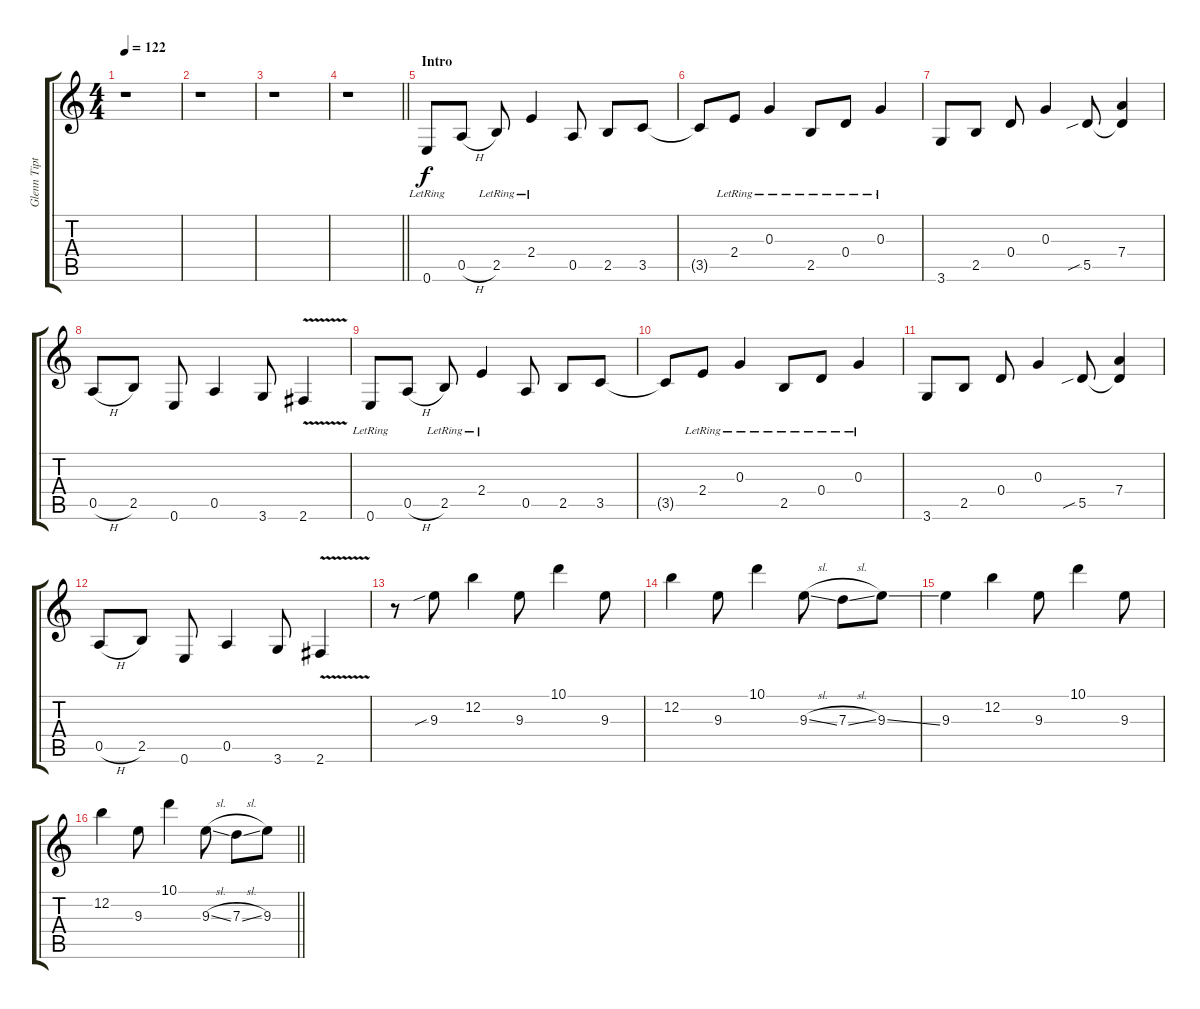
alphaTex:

\track ("Glenn Tipton" "Glenn Tipt") {instrument overdrivenguitar}
\staff {score tabs}
\tuning (E4 B3 G3 D3 A2 E2) {hide}
\ts (4 4)
\section ("" "")
\tempo 122
\clef g2
\ks c
r.1{dy f instrument overdrivenguitar} |
r.1 |
r.1 |
\barLineRight lightlight
r.1 |
\section ("" "Intro")
0.6{lr}.8 0.5{h}.8 2.5{lr}.8 2.4{lr}.4 0.5.8 2.5.8 3.5.8 |
3.5{t}.8 2.4{lr}.8 0.3{lr}.4 2.5{lr}.8 0.4{lr}.8 0.3{lr}.4 |
3.6.8 2.5.8 0.4.8 0.3.4 5.5{sib}.8 (7.4 5.5{t}).4 |
0.5{h}.8 2.5.8 0.6.8 0.5.4 3.6.8 2.6{v}.4 |
0.6{lr}.8 0.5{h}.8 2.5{lr}.8 2.4{lr}.4 0.5.8 2.5.8 3.5.8 |
3.5{t}.8 2.4{lr}.8 0.3{lr}.4 2.5{lr}.8 0.4{lr}.8 0.3{lr}.4 |
3.6.8 2.5.8 0.4.8 0.3.4 5.5{sib}.8 (7.4 5.5{t}).4 |
0.5{h}.8 2.5.8 0.6.8 0.5.4 3.6.8 2.6{v}.4 |
r.8 9.3{sib}.8 12.2.4 9.3.8 10.1.4 9.3.8 |
12.2.4 9.3.8 10.1.4 9.3{sl}.8 7.3{sl}.8 9.3{ss}.8 |
9.3.4 12.2.4 9.3.8 10.1.4 9.3.8 |
\barLineRight lightlight
12.2.4 9.3.8 10.1.4 9.3{sl}.8 7.3{sl}.8 9.3.8
